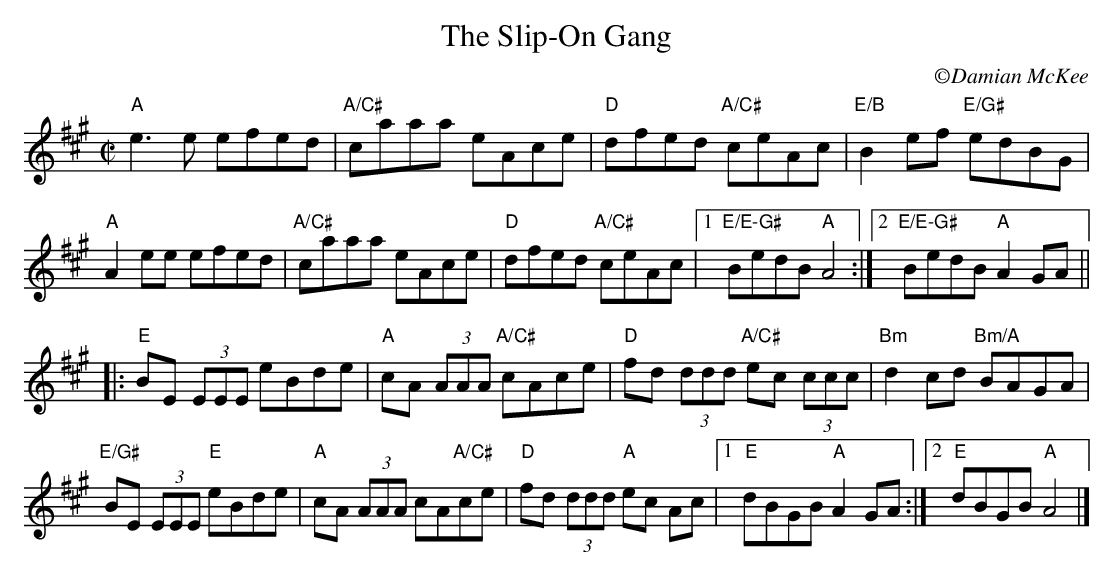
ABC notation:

X:1
T: The Slip-On Gang
C: \251Damian McKee
M: C|
L: 1/8
K: A
"A"e3e efed | "A/C#"caaa eAce | "D"dfed "A/C#"ceAc | "E/B"B2ef  "E/G#"edBG |
"A"A2ee efed | "A/C#"caaa eAce | "D"dfed "A/C#"ceAc |1 "E/E-G#"BedB "A"A4 :|[2 "E/E-G#"BedB "A"A2GA ||
|:"E"BE (3EEE eBde | "A"cA (3AAA "A/C#"cAce | "D"fd (3ddd "A/C#"ec (3ccc | "Bm"d2cd "Bm/A"BAGA |
"E/G#"BE (3EEE "E"eBde | "A"cA (3AAA cA"A/C#"ce | "D"fd (3ddd "A"ec Ac |1 "E"dBGB "A"A2GA :|2 "E"dBGB "A"A4 |]

$SmallLMargin
$SmallRMargin
